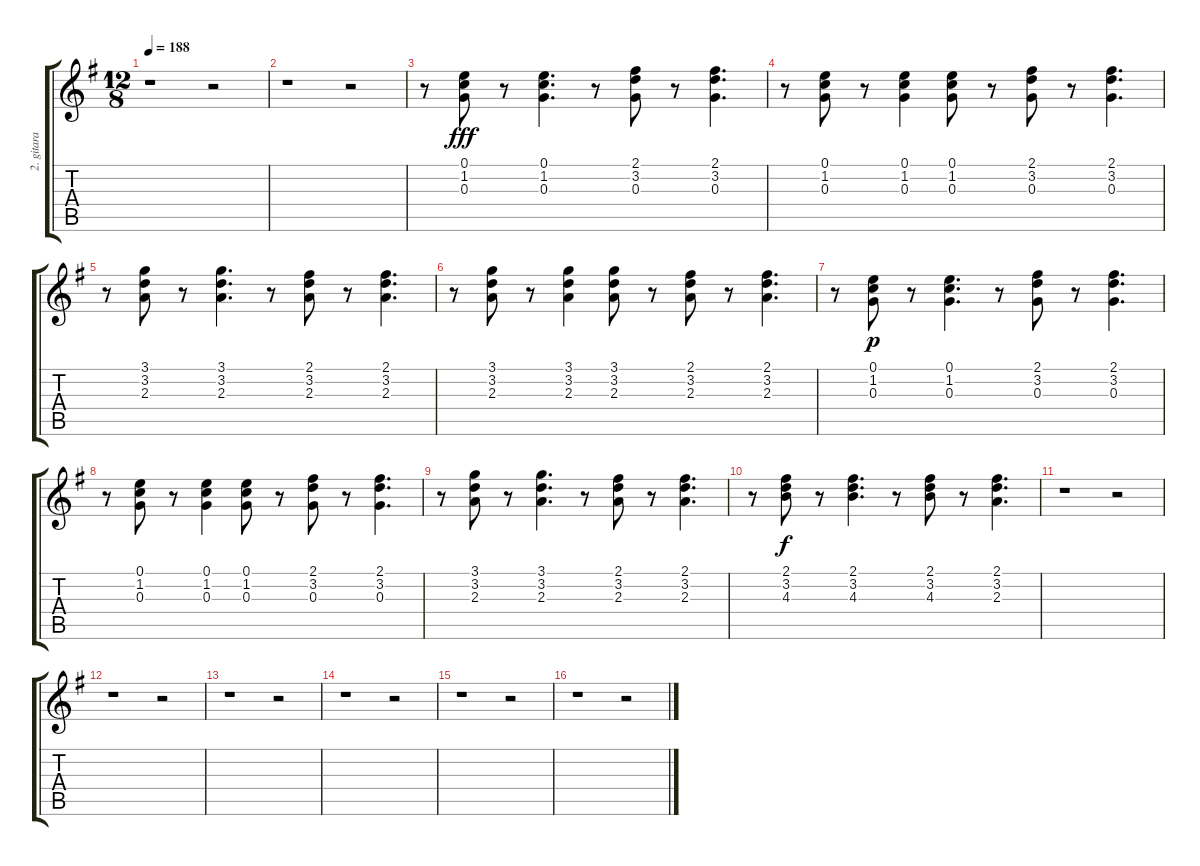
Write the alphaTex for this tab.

\track ("2. gitara (clean)" "2. gitara ") {instrument electricguitarclean}
\staff {score tabs}
\tuning (E4 B3 G3 D3 A2 E2) {hide}
\ts (12 8)
\tempo 188
\clef g2
\ks g
r.1{dy p} r.2 |
r.1 r.2 |
r.8 (0.1 1.2 0.3).8{dy fff} r.8 (0.1 1.2 0.3).4{d} r.8 (2.1 3.2 0.3).8 r.8 (2.1 3.2 0.3).4{d} |
r.8 (0.1 1.2 0.3).8 r.8 (0.1 1.2 0.3).4 (0.1 1.2 0.3).8 r.8 (2.1 3.2 0.3).8 r.8 (2.1 3.2 0.3).4{d} |
r.8 (3.1 3.2 2.3).8 r.8 (3.1 3.2 2.3).4{d} r.8 (2.1 3.2 2.3).8 r.8 (2.1 3.2 2.3).4{d} |
r.8 (3.1 3.2 2.3).8 r.8 (3.1 3.2 2.3).4 (3.1 3.2 2.3).8 r.8 (2.1 3.2 2.3).8 r.8 (2.1 3.2 2.3).4{d} |
r.8 (0.1 1.2 0.3).8{dy p} r.8 (0.1 1.2 0.3).4{d} r.8 (2.1 3.2 0.3).8 r.8 (2.1 3.2 0.3).4{d} |
r.8 (0.1 1.2 0.3).8 r.8 (0.1 1.2 0.3).4 (0.1 1.2 0.3).8 r.8 (2.1 3.2 0.3).8 r.8 (2.1 3.2 0.3).4{d} |
r.8 (3.1 3.2 2.3).8 r.8 (3.1 3.2 2.3).4{d} r.8 (2.1 3.2 2.3).8 r.8 (2.1 3.2 2.3).4{d} |
r.8 (2.1 3.2 4.3).8{dy f} r.8 (2.1 3.2 4.3).4{d} r.8 (2.1 3.2 4.3).8 r.8 (2.1 3.2 2.3).4{d} |
r.1 r.2 |
r.1 r.2 |
r.1 r.2 |
r.1 r.2 |
r.1 r.2 |
r.1 r.2
